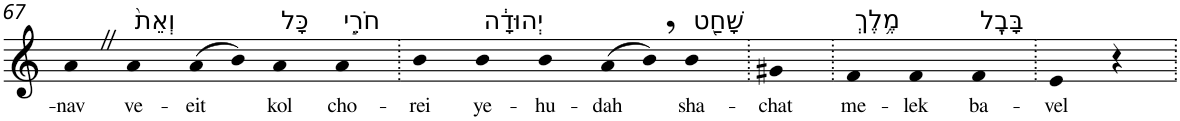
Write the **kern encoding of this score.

**kern	**text
*part1	*part1
*staff1	*staff1
*I"Piano	*
*I'Pno	*
!!LO:PB:g=z
*clefG2	*
*k[]	*
=67	=67
!	!LO:LY:b
4aZ	-nav
!LO:TX:a:t=וְאֵת֙	!
!	!LO:LY:b
4a	ve-
!	!LO:LY:b
(>8a	-eit
8b)	.
!LO:TX:a:t=כָּל	!
!	!LO:LY:b
4a	kol
!LO:TX:a:t=חֹרֵ֣י	!
!	!LO:LY:b
4a	cho-
=68.	=68.
!	!LO:LY:b
4b	-rei
!LO:TX:a:t=יְהוּדָ֔ה	!
!	!LO:LY:b
4b	ye-
!	!LO:LY:b
4b	-hu-
!	!LO:LY:b
(>8a	-dah
8b,)	.
!LO:TX:a:t=שָׁחַ֖ט	!
!	!LO:LY:b
4b	sha-
=69.	=69.
!	!LO:LY:b
4g#X	-chat
=70.	=70.
!LO:TX:a:t=מֶ֥לֶךְ	!
!	!LO:LY:b
4f	me-
!	!LO:LY:b
4f	-lek
!LO:TX:a:t=בָּבֶֽל	!
!	!LO:LY:b
4f	ba-
=71.	=71.
!	!LO:LY:b
4e	-vel
4r	.
=.	=.
*-	*-
